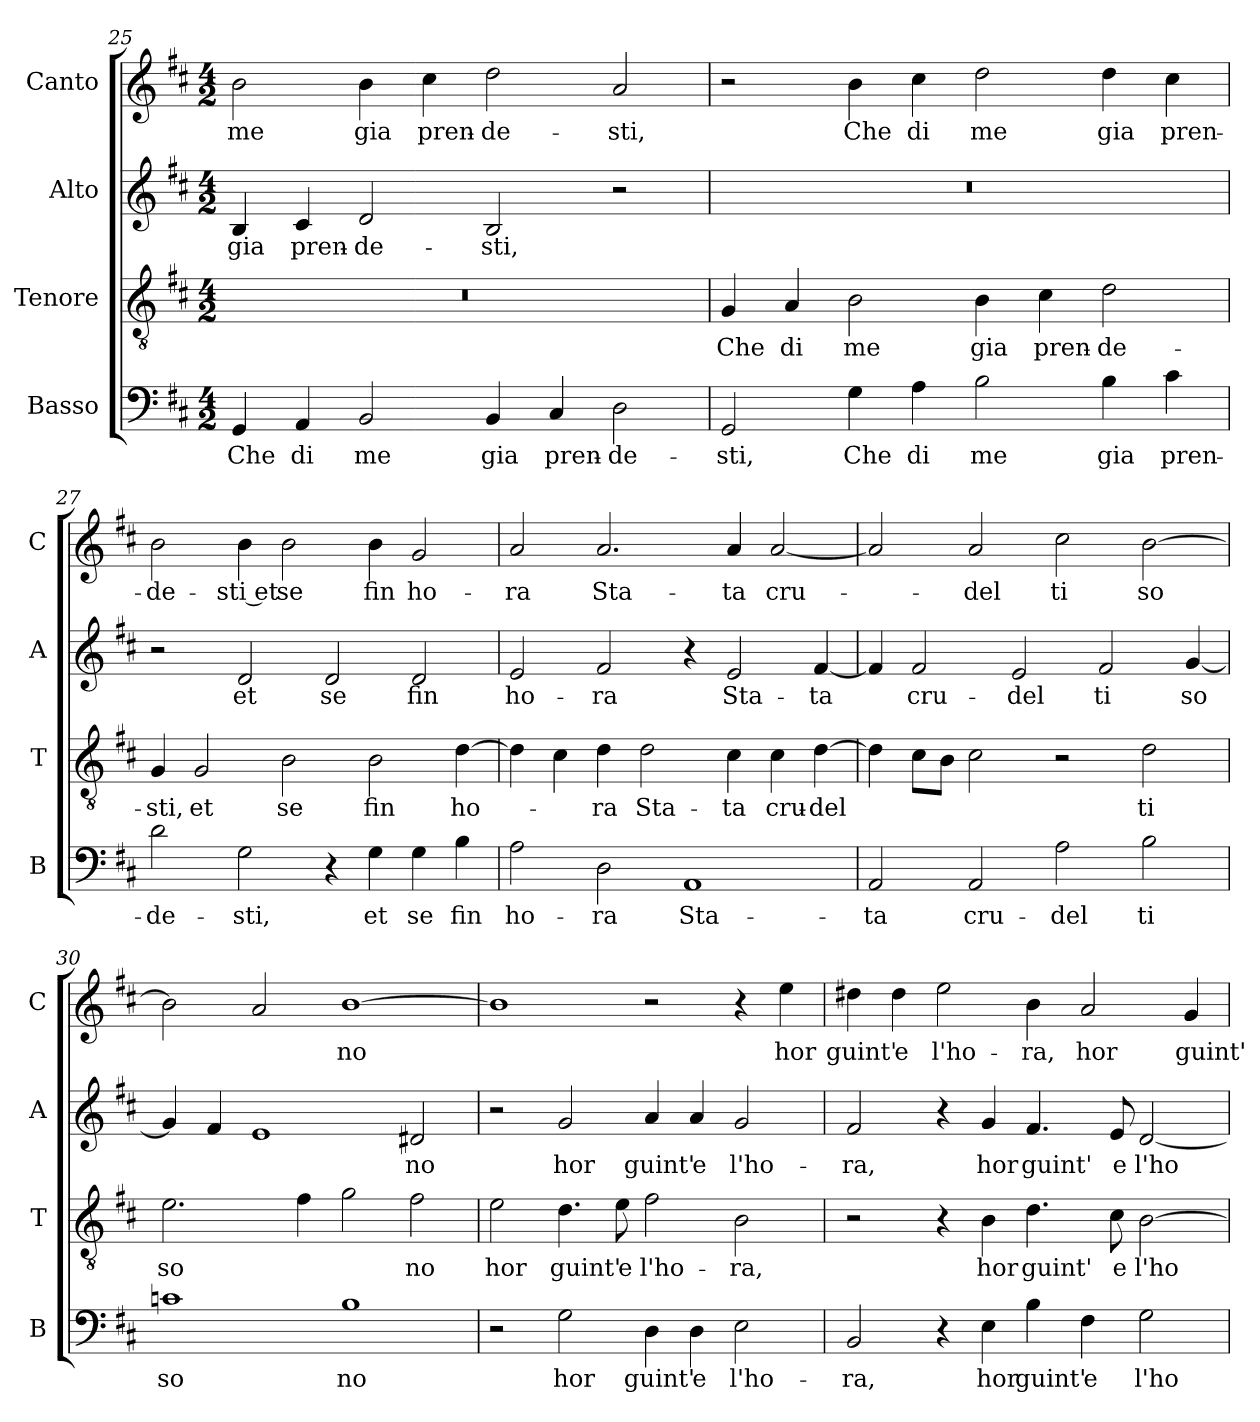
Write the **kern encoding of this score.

**kern	**text	**kern	**text	**kern	**text	**kern	**text
*part4	*part4	*part3	*part3	*part2	*part2	*part1	*part1
*staff4	*staff4	*staff3	*staff3	*staff2	*staff2	*staff1	*staff1
*I"Basso	*	*I"Tenore	*	*I"Alto	*	*I"Canto	*
*I'B	*	*I'T	*	*I'A	*	*I'C	*
!!LO:PB:g=z
*clefF4	*	*clefGv2	*	*clefG2	*	*clefG2	*
*k[f#c#]	*	*k[f#c#]	*	*k[f#c#]	*	*k[f#c#]	*
*D:	*	*D:	*	*D:	*	*D:	*
*M4/2	*	*M4/2	*	*M4/2	*	*M4/2	*
=25	=25	=25	=25	=25	=25	=25	=25
!	!LO:LY:b	!	!	!	!LO:LY:b	!	!LO:LY:b
4GG/	Che	0r	.	4B/	gia	2b\	me
!	!LO:LY:b	!	!	!	!LO:LY:b	!	!
4AA/	di	.	.	4c#/	pren-	.	.
!	!LO:LY:b	!	!	!	!LO:LY:b	!	!LO:LY:b
2BB/	me	.	.	2d/	-de-	4b\	gia
!	!	!	!	!	!	!	!LO:LY:b
.	.	.	.	.	.	4cc#\	pren-
!	!LO:LY:b	!	!	!	!LO:LY:b	!	!LO:LY:b
4BB/	gia	.	.	2B/	-sti,	2dd\	-de-
!	!LO:LY:b	!	!	!	!	!	!
4C#/	pren-	.	.	.	.	.	.
!	!LO:LY:b	!	!	!	!	!	!LO:LY:b
2D\	-de-	.	.	2r	.	2a/	-sti,
=26	=26	=26	=26	=26	=26	=26	=26
!	!LO:LY:b	!	!LO:LY:b	!	!	!	!
2GG/	-sti,	4G/	Che	0r	.	2r	.
!	!	!	!LO:LY:b	!	!	!	!
.	.	4A/	di	.	.	.	.
!	!LO:LY:b	!	!LO:LY:b	!	!	!	!LO:LY:b
4G\	Che	2B\	me	.	.	4b\	Che
!	!LO:LY:b	!	!	!	!	!	!LO:LY:b
4A\	di	.	.	.	.	4cc#\	di
!	!LO:LY:b	!	!LO:LY:b	!	!	!	!LO:LY:b
2B\	me	4B\	gia	.	.	2dd\	me
!	!	!	!LO:LY:b	!	!	!	!
.	.	4c#\	pren-	.	.	.	.
!	!LO:LY:b	!	!LO:LY:b	!	!	!	!LO:LY:b
4B\	gia	2d\	-de-	.	.	4dd\	gia
!	!LO:LY:b	!	!	!	!	!	!LO:LY:b
4c#\	pren-	.	.	.	.	4cc#\	pren-
!!LO:LB:g=z
=27	=27	=27	=27	=27	=27	=27	=27
!	!LO:LY:b	!	!LO:LY:b	!	!	!	!LO:LY:b
2d\	-de-	4G/	-sti,	2r	.	2b\	-de-
!	!	!	!LO:LY:b	!	!	!	!
.	.	2G/	et	.	.	.	.
!	!LO:LY:b	!	!	!	!LO:LY:b	!	!LO:LY:b
2G\	-sti,	.	.	2d/	et	4b\	-sti et
!	!	!	!LO:LY:b	!	!	!	!LO:LY:b
.	.	2B\	se	.	.	2b\	se
!	!	!	!	!	!LO:LY:b	!	!
4r	.	.	.	2d/	se	.	.
!	!LO:LY:b	!	!LO:LY:b	!	!	!	!LO:LY:b
4G\	et	2B\	fin	.	.	4b\	fin
!	!LO:LY:b	!	!	!	!LO:LY:b	!	!LO:LY:b
4G\	se	.	.	2d/	fin	2g/	ho-
!	!LO:LY:b	!	!LO:LY:b	!	!	!	!
4B\	fin	[4d\	ho-	.	.	.	.
=28	=28	=28	=28	=28	=28	=28	=28
!	!LO:LY:b	!	!	!	!LO:LY:b	!	!LO:LY:b
2A\	ho-	4d\]	.	2e/	ho-	2a/	-ra
.	.	4c#\	.	.	.	.	.
!	!LO:LY:b	!	!LO:LY:b	!	!LO:LY:b	!	!LO:LY:b
2D\	-ra	4d\	-ra	2f#/	-ra	2.a/	Sta-
!	!	!	!LO:LY:b	!	!	!	!
.	.	2d\	Sta-	.	.	.	.
!	!LO:LY:b	!	!	!	!	!	!
1AA	Sta-	.	.	4r	.	.	.
!	!	!	!LO:LY:b	!	!LO:LY:b	!	!LO:LY:b
.	.	4c#\	-ta	2e/	Sta-	4a/	-ta
!	!	!	!LO:LY:b	!	!	!	!LO:LY:b
.	.	4c#\	cru-	.	.	[2a/	cru-
!	!	!	!LO:LY:b	!	!LO:LY:b	!	!
.	.	[4d\	-del	[4f#/	-ta	.	.
=29	=29	=29	=29	=29	=29	=29	=29
!	!LO:LY:b	!	!	!	!	!	!
2AA/	-ta	4d\]	.	4f#/]	.	2a/]	.
!	!	!	!	!	!LO:LY:b	!	!
.	.	8c#\L	.	2f#/	cru-	.	.
.	.	8B\J	.	.	.	.	.
!	!LO:LY:b	!	!	!	!	!	!LO:LY:b
2AA/	cru-	2c#\	.	.	.	2a/	-del
!	!	!	!	!	!LO:LY:b	!	!
.	.	.	.	2e/	-del	.	.
!	!LO:LY:b	!	!	!	!	!	!LO:LY:b
2A\	-del	2r	.	.	.	2cc#\	ti
!	!	!	!	!	!LO:LY:b	!	!
.	.	.	.	2f#/	ti	.	.
!	!LO:LY:b	!	!LO:LY:b	!	!	!	!LO:LY:b
2B\	ti	2d\	ti	.	.	[2b\	so
!	!	!	!	!	!LO:LY:b	!	!
.	.	.	.	[4g/	so	.	.
!!LO:PB:g=z
=30	=30	=30	=30	=30	=30	=30	=30
!	!LO:LY:b	!	!LO:LY:b	!	!	!	!
1cn	so	2.e\	so	4g/]	.	2b\]	.
.	.	.	.	4f#/	.	.	.
.	.	.	.	1e	.	2a/	.
.	.	4f#\	.	.	.	.	.
!	!LO:LY:b	!	!	!	!	!	!LO:LY:b
1B	no	2g\	.	.	.	[1b	no
!	!	!	!LO:LY:b	!	!LO:LY:b	!	!
.	.	2f#\	no	2d#X/	no	.	.
=31	=31	=31	=31	=31	=31	=31	=31
!	!	!	!LO:LY:b	!	!	!	!
2r	.	2e\	hor	2r	.	1b]	.
!	!LO:LY:b	!	!LO:LY:b	!	!LO:LY:b	!	!
2G\	hor	4.d\	guint'	2g/	hor	.	.
!	!	!	!LO:LY:b	!	!	!	!
.	.	8e\	e	.	.	.	.
!	!LO:LY:b	!	!LO:LY:b	!	!LO:LY:b	!	!
4D\	guint'	2f#\	l'ho-	4a/	guint'	2r	.
!	!LO:LY:b	!	!	!	!LO:LY:b	!	!
4D\	e	.	.	4a/	e	.	.
!	!LO:LY:b	!	!LO:LY:b	!	!LO:LY:b	!	!
2E\	l'ho-	2B\	-ra,	2g/	l'ho-	4r	.
!	!	!	!	!	!	!	!LO:LY:b
.	.	.	.	.	.	4ee\	hor
!!LO:LB:g=z
=32	=32	=32	=32	=32	=32	=32	=32
!	!LO:LY:b	!	!	!	!LO:LY:b	!	!LO:LY:b
2BB/	-ra,	2r	.	2f#/	-ra,	4dd#X\	guint'
!	!	!	!	!	!	!	!LO:LY:b
.	.	.	.	.	.	4dd#\	e
!	!	!	!	!	!	!	!LO:LY:b
4r	.	4r	.	4r	.	2ee\	l'ho-
!	!LO:LY:b	!	!LO:LY:b	!	!LO:LY:b	!	!
4E\	hor	4B\	hor	4g/	hor	.	.
!	!LO:LY:b	!	!LO:LY:b	!	!LO:LY:b	!	!LO:LY:b
4B\	guint'	4.d\	guint'	4.f#/	guint'	4b\	-ra,
!	!LO:LY:b	!	!	!	!	!	!LO:LY:b
4F#\	e	.	.	.	.	2a/	hor
!	!	!	!LO:LY:b	!	!LO:LY:b	!	!
.	.	8c#\	e	8e/	e	.	.
!	!LO:LY:b	!	!LO:LY:b	!	!LO:LY:b	!	!
2G\	l'ho-	[2B\	l'ho-	[2d/	l'ho-	.	.
!	!	!	!	!	!	!	!LO:LY:b
.	.	.	.	.	.	4g/	guint'
=	=	=	=	=	=	=	=
*-	*-	*-	*-	*-	*-	*-	*-
